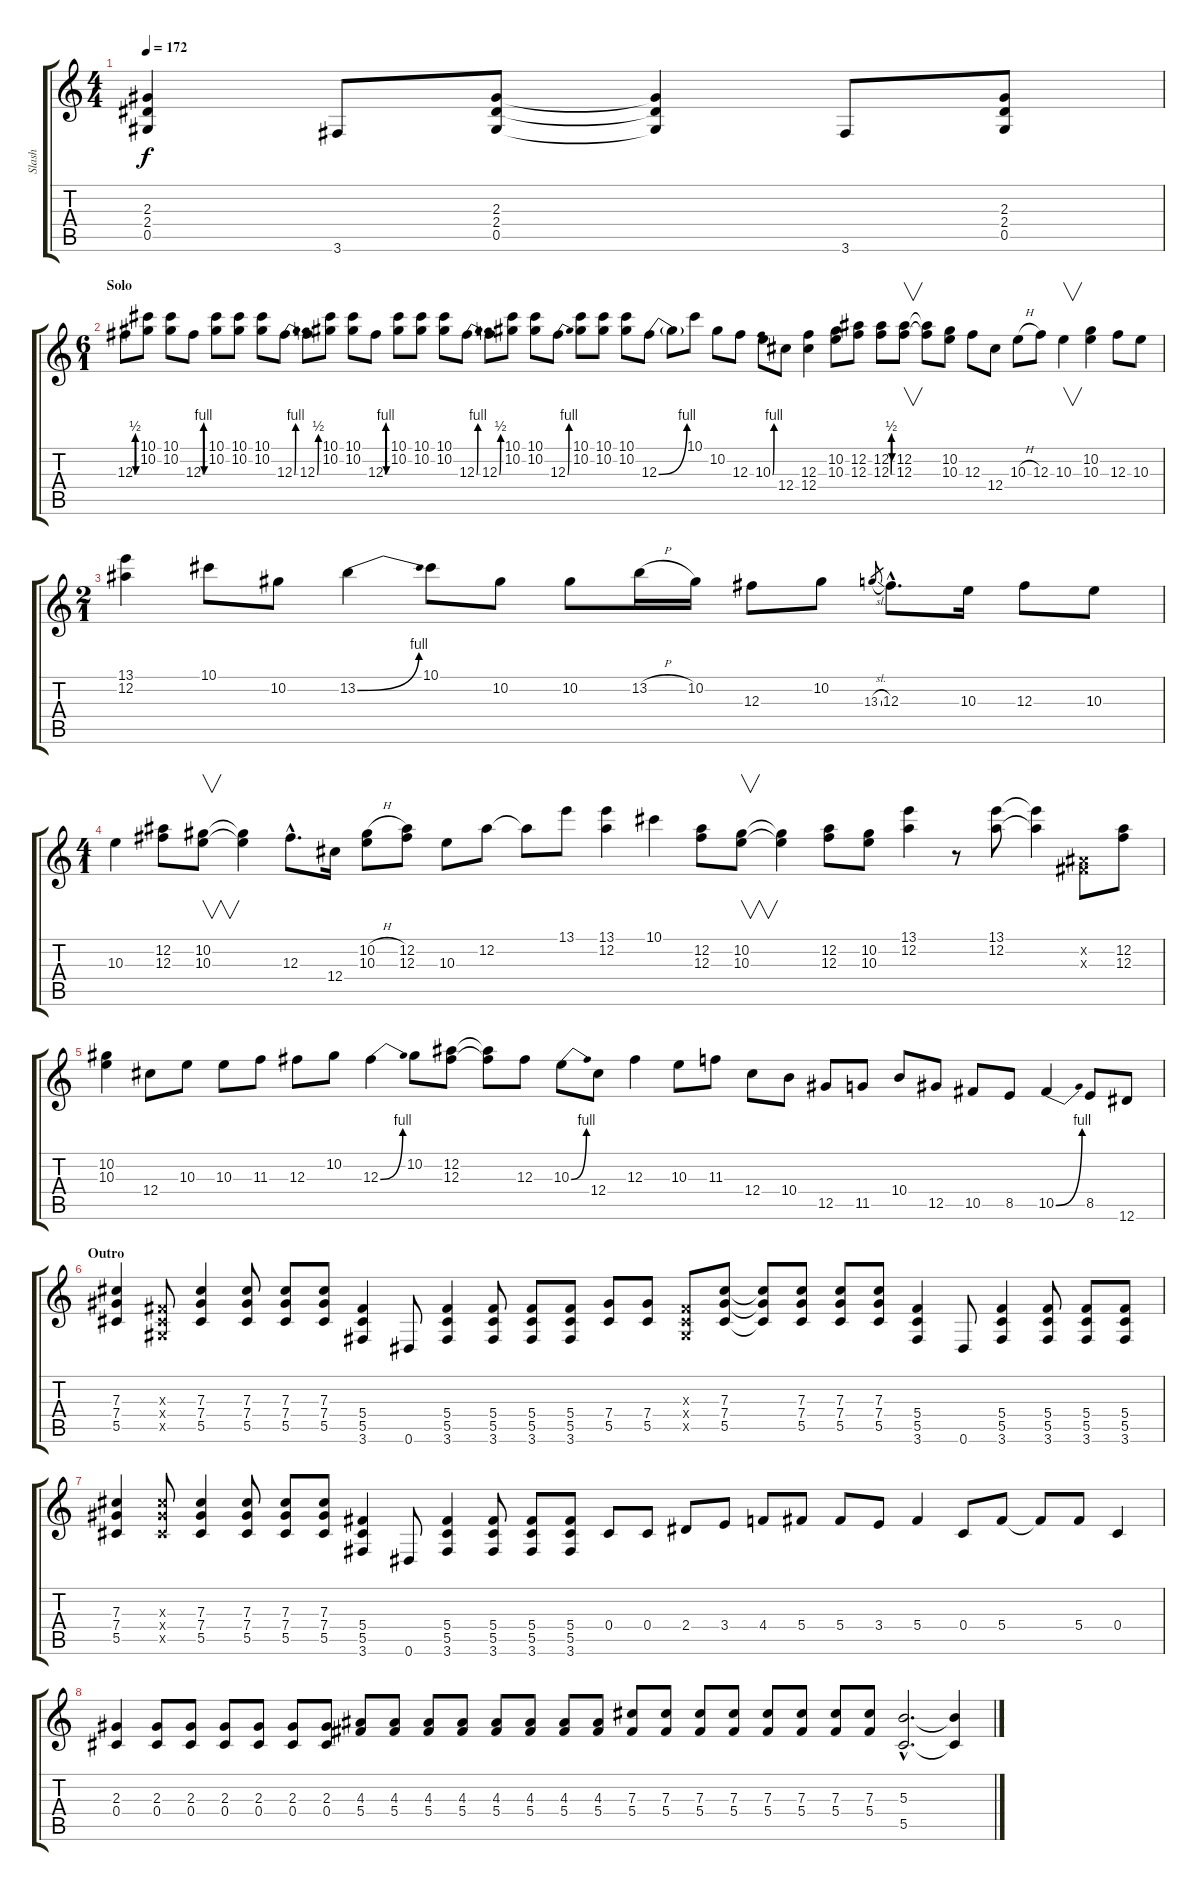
\track ("Slash" "Slash") {instrument distortionguitar}
\staff {score tabs}
\tuning (Eb4 Bb3 Gb3 Db3 Ab2 Eb2) {hide}
\ts (4 4)
\tempo 172
\clef g2
\ks c
(2.3 2.4 0.5).4{dy f} 3.6.8 (2.3 2.4 0.5).8 (2.3{t} 2.4{t} 0.5{t}).4 3.6.8 (2.3 2.4 0.5).8 |
\ts (6 1)
\section ("" "Solo")
12.3{be (custom 0 0 15 2 30 2 45 0 60 0)}.8 (10.1 10.2).8 (10.1 10.2).8 12.3{be (custom 0 0 15 4 30 4 45 0 60 0)}.8 (10.1 10.2).8 (10.1 10.2).8 (10.1 10.2).8 12.3{be (bend 0 0 60 4)}.8 12.3{be (bend 0 0 60 2)}.8 (10.1 10.2).8 (10.1 10.2).8 12.3{be (custom 0 0 15 4 30 4 45 0 60 0)}.8 (10.1 10.2).8 (10.1 10.2).8 (10.1 10.2).8 12.3{be (bend 0 0 60 4)}.8 12.3{be (bend 0 0 60 2)}.8 (10.1 10.2).8 (10.1 10.2).8 12.3{be (bend 0 0 60 4)}.8 (10.1 10.2).8 (10.1 10.2).8 (10.1 10.2).8 12.3{be (bend 0 0 60 4)}.8 12.3{t}.8 10.1.8 10.2.8 12.3.8 10.3{be (bend 0 0 60 4)}.8 12.4.8 (12.3 12.4).4 (10.2 10.3).8 (12.2 12.3).8 (12.2 12.3{be (custom 0 0 15 2 30 2 45 0 60 0)}).8 (12.2 12.3).8{v} (12.2{t} 12.3{t}).8 (10.2 10.3).8 12.3.8 12.4.8 10.3{h}.8 12.3.8 10.3.4{v} (10.2 10.3).4 12.3.8 10.3.8 |
\ts (2 1)
(13.1 12.2).4 10.1.8 10.2.8 13.2{be (bend 0 0 60 4)}.4 10.1.8 10.2.8 10.2.8 13.2{h}.16 10.2.16 12.3.8 10.2.8 13.3{sl}.8{gr} 12.3{hac}.8{d} 10.3.16 12.3.8 10.3.8 |
\ts (4 1)
10.3.4 (12.2 12.3).8 (10.2 10.3).8{v} (10.2{t} 10.3{t}).4 12.3{hac}.8{d} 12.4.16 (10.2{h} 10.3).8 (12.2 12.3).8 10.3.8 12.2.8 12.2{t}.8 13.1.8 (13.1 12.2).4 10.1.4 (12.2 12.3).8 (10.2 10.3).8{v} (10.2{t} 10.3{t}).4 (12.2 12.3).8 (10.2 10.3).8 (13.1 12.2).4 r.8 (13.1 12.2).8 (13.1{t} 12.2{t}).4 (0.2{x} 0.3{x}).8 (12.2 12.3).8 |
(10.2 10.3).4 12.4.8 10.3.8 10.3.8 11.3.8 12.3.8 10.2.8 12.3{be (bend 0 0 60 4)}.4 10.2.8 (12.2 12.3).8 (12.2{t} 12.3{t}).8 12.3.8 10.3{be (bend 0 0 60 4)}.8 12.4.8 12.3.4 10.3.8 11.3.8 12.4.8 10.4.8 12.5.8 11.5.8 10.4.8 12.5.8 10.5.8 8.5.8 10.5{be (bend 0 0 60 4)}.4 8.5.8 12.6.8 |
\section ("" "Outro")
(7.3 7.4 5.5).4 (0.3{x} 0.4{x} 0.5{x}).8 (7.3 7.4 5.5).4 (7.3 7.4 5.5).8 (7.3 7.4 5.5).8 (7.3 7.4 5.5).8 (5.4 5.5 3.6).4 0.6.8 (5.4 5.5 3.6).4 (5.4 5.5 3.6).8 (5.4 5.5 3.6).8 (5.4 5.5 3.6).8 (7.4 5.5).8 (7.4 5.5).8 (0.3{x} 0.4{x} 0.5{x}).8 (7.3 7.4 5.5).8 (7.3{t} 7.4{t} 5.5{t}).8 (7.3 7.4 5.5).8 (7.3 7.4 5.5).8 (7.3 7.4 5.5).8 (5.4 5.5 3.6).4 0.6.8 (5.4 5.5 3.6).4 (5.4 5.5 3.6).8 (5.4 5.5 3.6).8 (5.4 5.5 3.6).8 |
(7.3 7.4 5.5).4 (7.3{x} 7.4{x} 5.5{x}).8 (7.3 7.4 5.5).4 (7.3 7.4 5.5).8 (7.3 7.4 5.5).8 (7.3 7.4 5.5).8 (5.4 5.5 3.6).4 0.6.8 (5.4 5.5 3.6).4 (5.4 5.5 3.6).8 (5.4 5.5 3.6).8 (5.4 5.5 3.6).8 0.4.8 0.4.8 2.4.8 3.4.8 4.4.8 5.4.8 5.4.8 3.4.8 5.4.4 0.4.8 5.4.8 5.4{t}.8 5.4.8 0.4.4 |
(2.3 0.4).4 (2.3 0.4).8 (2.3 0.4).8 (2.3 0.4).8 (2.3 0.4).8 (2.3 0.4).8 (2.3 0.4).8 (4.3 5.4).8 (4.3 5.4).8 (4.3 5.4).8 (4.3 5.4).8 (4.3 5.4).8 (4.3 5.4).8 (4.3 5.4).8 (4.3 5.4).8 (7.3 5.4).8 (7.3 5.4).8 (7.3 5.4).8 (7.3 5.4).8 (7.3 5.4).8 (7.3 5.4).8 (7.3 5.4).8 (7.3 5.4).8 (5.3{hac} 5.5{hac}).2{d} (5.3{t} 5.5{t}).4
